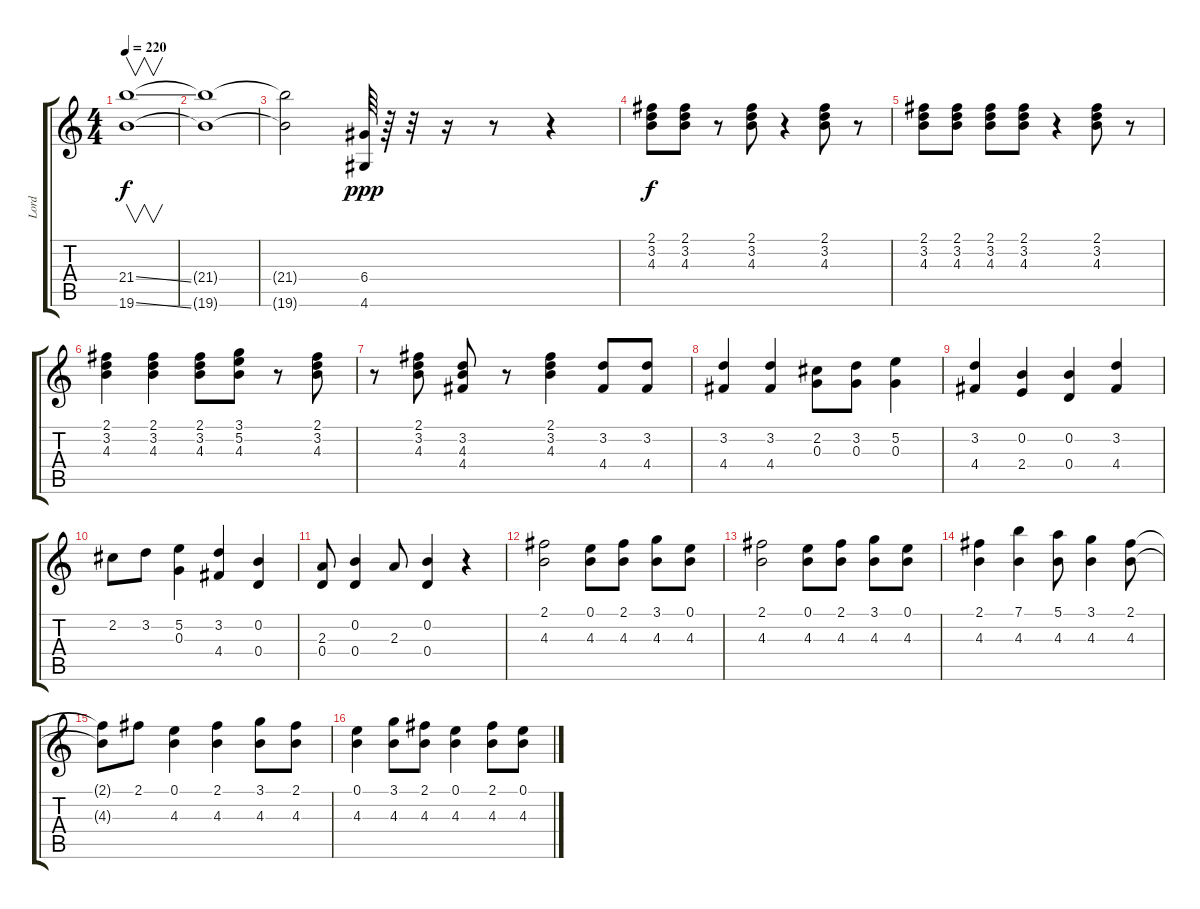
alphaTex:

\track ("Lord" "Lord") {instrument drawbarorgan}
\staff {score tabs}
\tuning (E5 B4 G4 D4 A3 E3) {hide}
\ts (4 4)
\tempo 220
\clef g2
\ks c
(21.4{ss} 19.6{ss}).1{v dy f} |
(21.4{t} 19.6{t}).1 |
(21.4{t} 19.6{t}).2 (6.4 4.6).64{dy ppp} r.64 r.32 r.16 r.8 r.4 |
(2.1 3.2 4.3).8{dy f} (2.1 3.2 4.3).8 r.8 (2.1 3.2 4.3).8 r.4 (2.1 3.2 4.3).8 r.8 |
(2.1 3.2 4.3).8 (2.1 3.2 4.3).8 (2.1 3.2 4.3).8 (2.1 3.2 4.3).8 r.4 (2.1 3.2 4.3).8 r.8 |
(2.1 3.2 4.3).4 (2.1 3.2 4.3).4 (2.1 3.2 4.3).8 (3.1 5.2 4.3).8 r.8 (2.1 3.2 4.3).8 |
r.8 (2.1 3.2 4.3).8 (3.2 4.3 4.4).8 r.8 (2.1 3.2 4.3).4 (3.2 4.4).8 (3.2 4.4).8 |
(3.2 4.4).4 (3.2 4.4).4 (2.2 0.3).8 (3.2 0.3).8 (5.2 0.3).4 |
(3.2 4.4).4 (0.2 2.4).4 (0.2 0.4).4 (3.2 4.4).4 |
2.2.8 3.2.8 (5.2 0.3).4 (3.2 4.4).4 (0.2 0.4).4 |
(2.3 0.4).8 (0.2 0.4).4 2.3.8 (0.2 0.4).4 r.4 |
(2.1 4.3).2 (0.1 4.3).8 (2.1 4.3).8 (3.1 4.3).8 (0.1 4.3).8 |
(2.1 4.3).2 (0.1 4.3).8 (2.1 4.3).8 (3.1 4.3).8 (0.1 4.3).8 |
(2.1 4.3).4 (7.1 4.3).4 (5.1 4.3).8 (3.1 4.3).4 (2.1 4.3).8 |
(2.1{t} 4.3{t}).8 2.1.8 (0.1 4.3).4 (2.1 4.3).4 (3.1 4.3).8 (2.1 4.3).8 |
(0.1 4.3).4 (3.1 4.3).8 (2.1 4.3).8 (0.1 4.3).4 (2.1 4.3).8 (0.1 4.3).8
